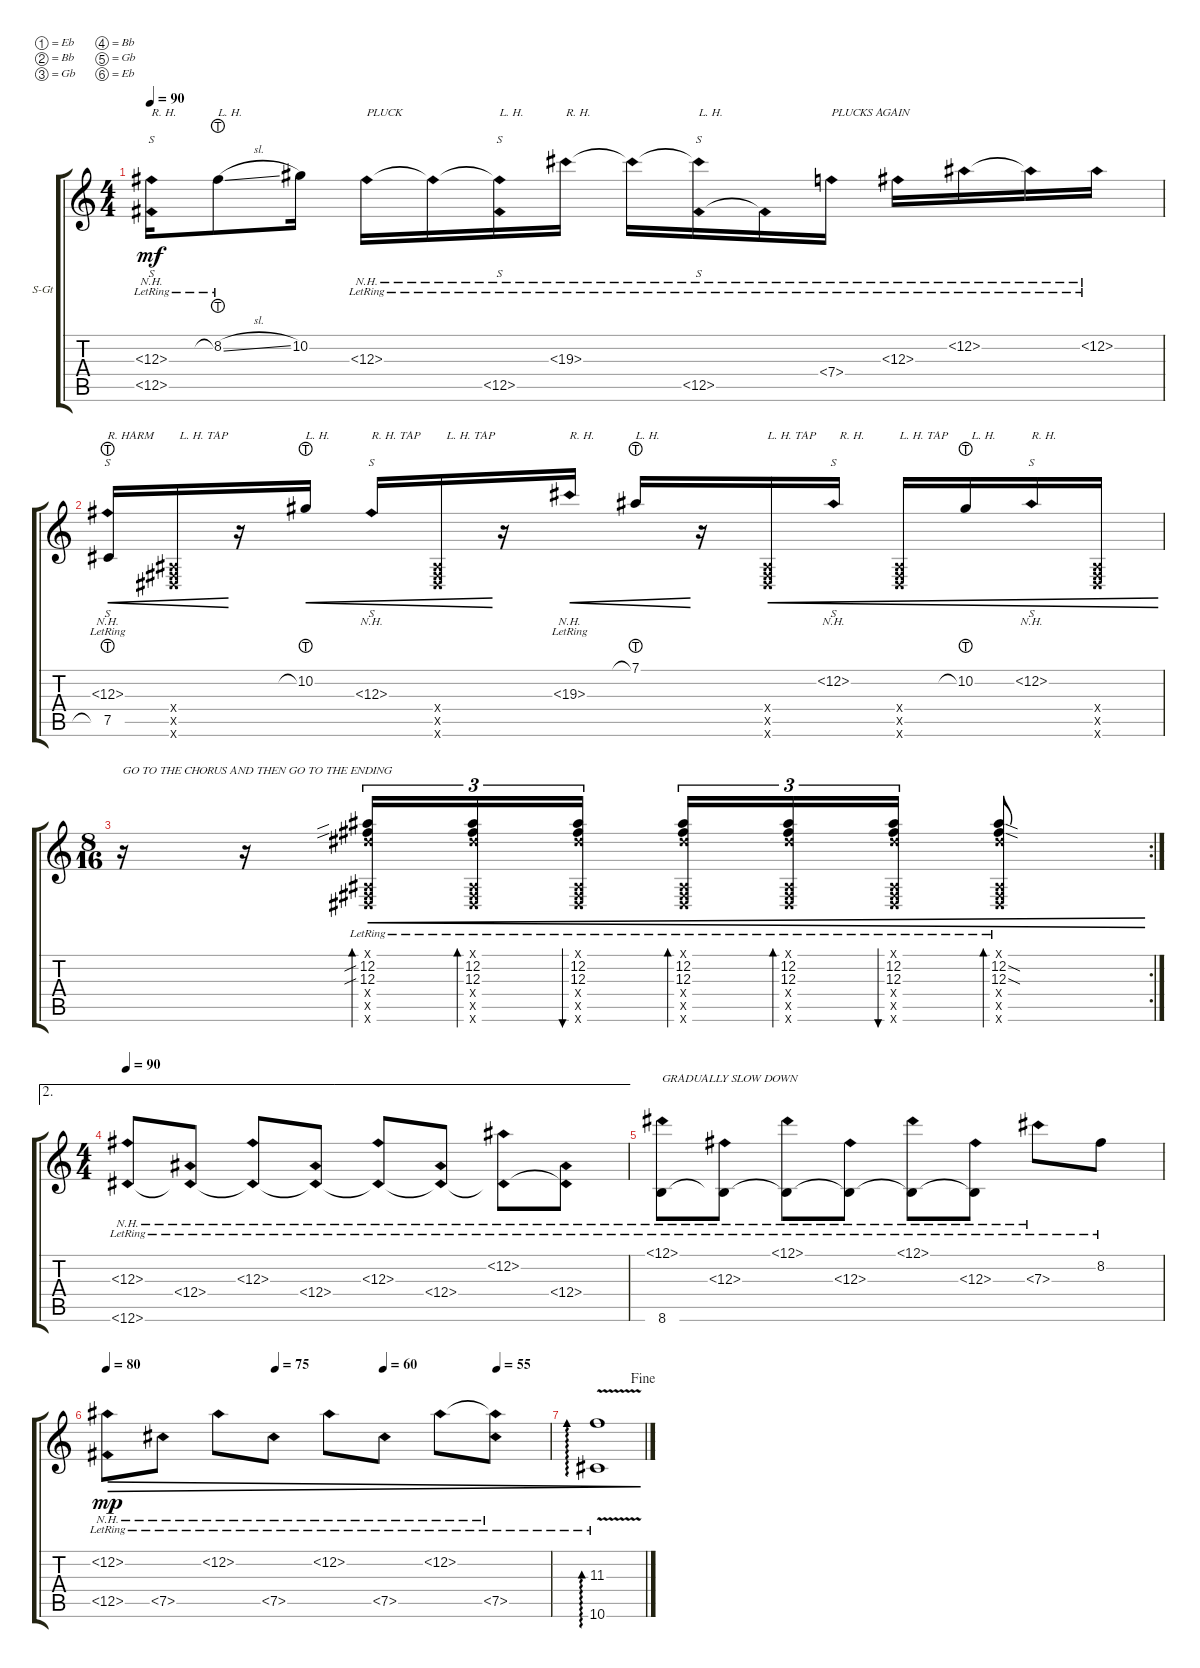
\defaultSystemsLayout 4
\bracketExtendMode groupsimilarinstruments
\firstSystemTrackNameOrientation horizontal
\otherSystemsTrackNameOrientation horizontal
\track ("Steel Guitar" "S-Gt") {instrument acousticguitarsteel}
\staff {score tabs}
\tuning (Eb4 Bb3 Gb3 Bb2 Gb2 Eb2)
\ts (4 4)
\tempo 90
\clef g2
\ks c
(12.3{nh lr} 12.5{nh lr}).16{s txt "R. H." dy mf} 8.2{sl lht lr}.8{txt "L. H."} 10.2.16 12.3{nh lr}.16{txt "PLUCK"} 12.3{nh lr t}.16 (12.3{nh lr t} 12.5{nh lr}).16{s txt "L. H."} 19.3{nh lr}.16{txt "R. H."} 19.3{nh lr t}.16 (19.3{nh lr t} 12.5{nh lr}).16{s txt "L. H."} 12.5{nh lr t}.16 7.4{nh lr}.16{txt "PLUCKS AGAIN"} 12.3{nh lr}.16 12.2{nh lr}.16 12.2{nh lr t}.16 12.2{nh lr}.16 |
(7.5{lht lr} 12.3{nh}).16{s txt "R. HARM" cre} (0.6{x} 0.5{x} 0.4{x}).16{txt "  L. H. TAP" cre} r.16 10.2{lht}.16{txt "L. H." cre} 12.3{nh}.16{s txt "R. H. TAP" cre} (0.5{x} 0.6{x} 0.4{x}).16{txt "   L. H. TAP" cre} r.16 19.3{nh lr}.16{txt "R. H. " cre} 7.1{lht}.16{txt "L. H." cre} r.16 (0.5{x} 0.6{x} 0.4{x}).16{txt "L. H. TAP" cre} 12.2{nh}.16{s txt "  R. H." cre} (0.6{x} 0.5{x} 0.4{x}).16{txt "L. H. TAP" cre} 10.2{lht}.16{txt "  L. H." cre} 12.2{nh}.16{s txt "R. H. " cre} (0.6{x} 0.5{x} 0.4{x}).16{cre} |
\rc 2
\ts (8 16)
r.16{txt "GO TO THE CHORUS AND THEN GO TO THE ENDING"} r.16 (12.3{sib lr} 12.2{sib lr} 0.6{x} 0.5{x} 0.1{x} 0.4{x}).16{tu (3 2) bd 30 cre} (12.3{lr} 12.2{lr} 0.6{x} 0.5{x} 0.1{x} 0.4{x}).16{tu (3 2) bd 30 cre} (12.3{lr} 12.2{lr} 0.6{x} 0.5{x} 0.1{x} 0.4{x}).16{tu (3 2) bu 30 cre} (12.3{lr} 12.2{lr} 0.6{x} 0.5{x} 0.1{x} 0.4{x}).16{tu (3 2) bd 30 cre} (12.3{lr} 12.2{lr} 0.6{x} 0.5{x} 0.1{x} 0.4{x}).16{tu (3 2) bd 30 cre} (12.3{lr} 12.2{lr} 0.6{x} 0.5{x} 0.1{x} 0.4{x}).16{tu (3 2) bu 30 cre} (12.3{sod lr} 12.2{sod lr} 0.6{x} 0.5{x} 0.1{x} 0.4{x}).8{bd 30 cre} |
\ae 2
\ts (4 4)
\tempo 90
(12.6{nh lr} 12.3{nh lr}).8 (12.4{nh lr} 12.6{nh lr t}).8 (12.3{nh lr} 12.6{nh lr t}).8 (12.4{nh lr} 12.6{nh lr t}).8 (12.3{nh lr} 12.6{nh lr t}).8 (12.4{nh lr} 12.6{nh lr t}).8 (12.2{nh lr} 12.6{nh lr t}).8 (12.4{nh lr} 12.6{nh lr t}).8 |
(8.6{lr} 12.1{nh lr}).8{txt "GRADUALLY SLOW DOWN"} (12.3{nh lr} 8.6{lr t}).8 (12.1{nh lr} 8.6{lr t}).8 (12.3{nh lr} 8.6{lr t}).8 (12.1{nh lr} 8.6{lr t}).8 (12.3{nh lr} 8.6{lr t}).8 7.3{nh lr}.8 8.2{lr}.8 |
\tempo 80
\tempo (75 0.38125)
\tempo (60 0.625)
\tempo (55 0.88125)
(12.2{nh lr} 12.5{nh lr}).8{dec dy mp} 7.5{nh lr}.8{dec} 12.2{nh lr}.8{dec} 7.5{nh lr}.8{dec} 12.2{nh lr}.8{dec} 7.5{nh lr}.8{dec} 12.2{nh lr}.8{dec} (7.5{nh lr} 12.2{nh lr t}).8{dec} |
\jump fine
(10.6{v lr} 11.3{v lr}).1{ad 0 dec}
